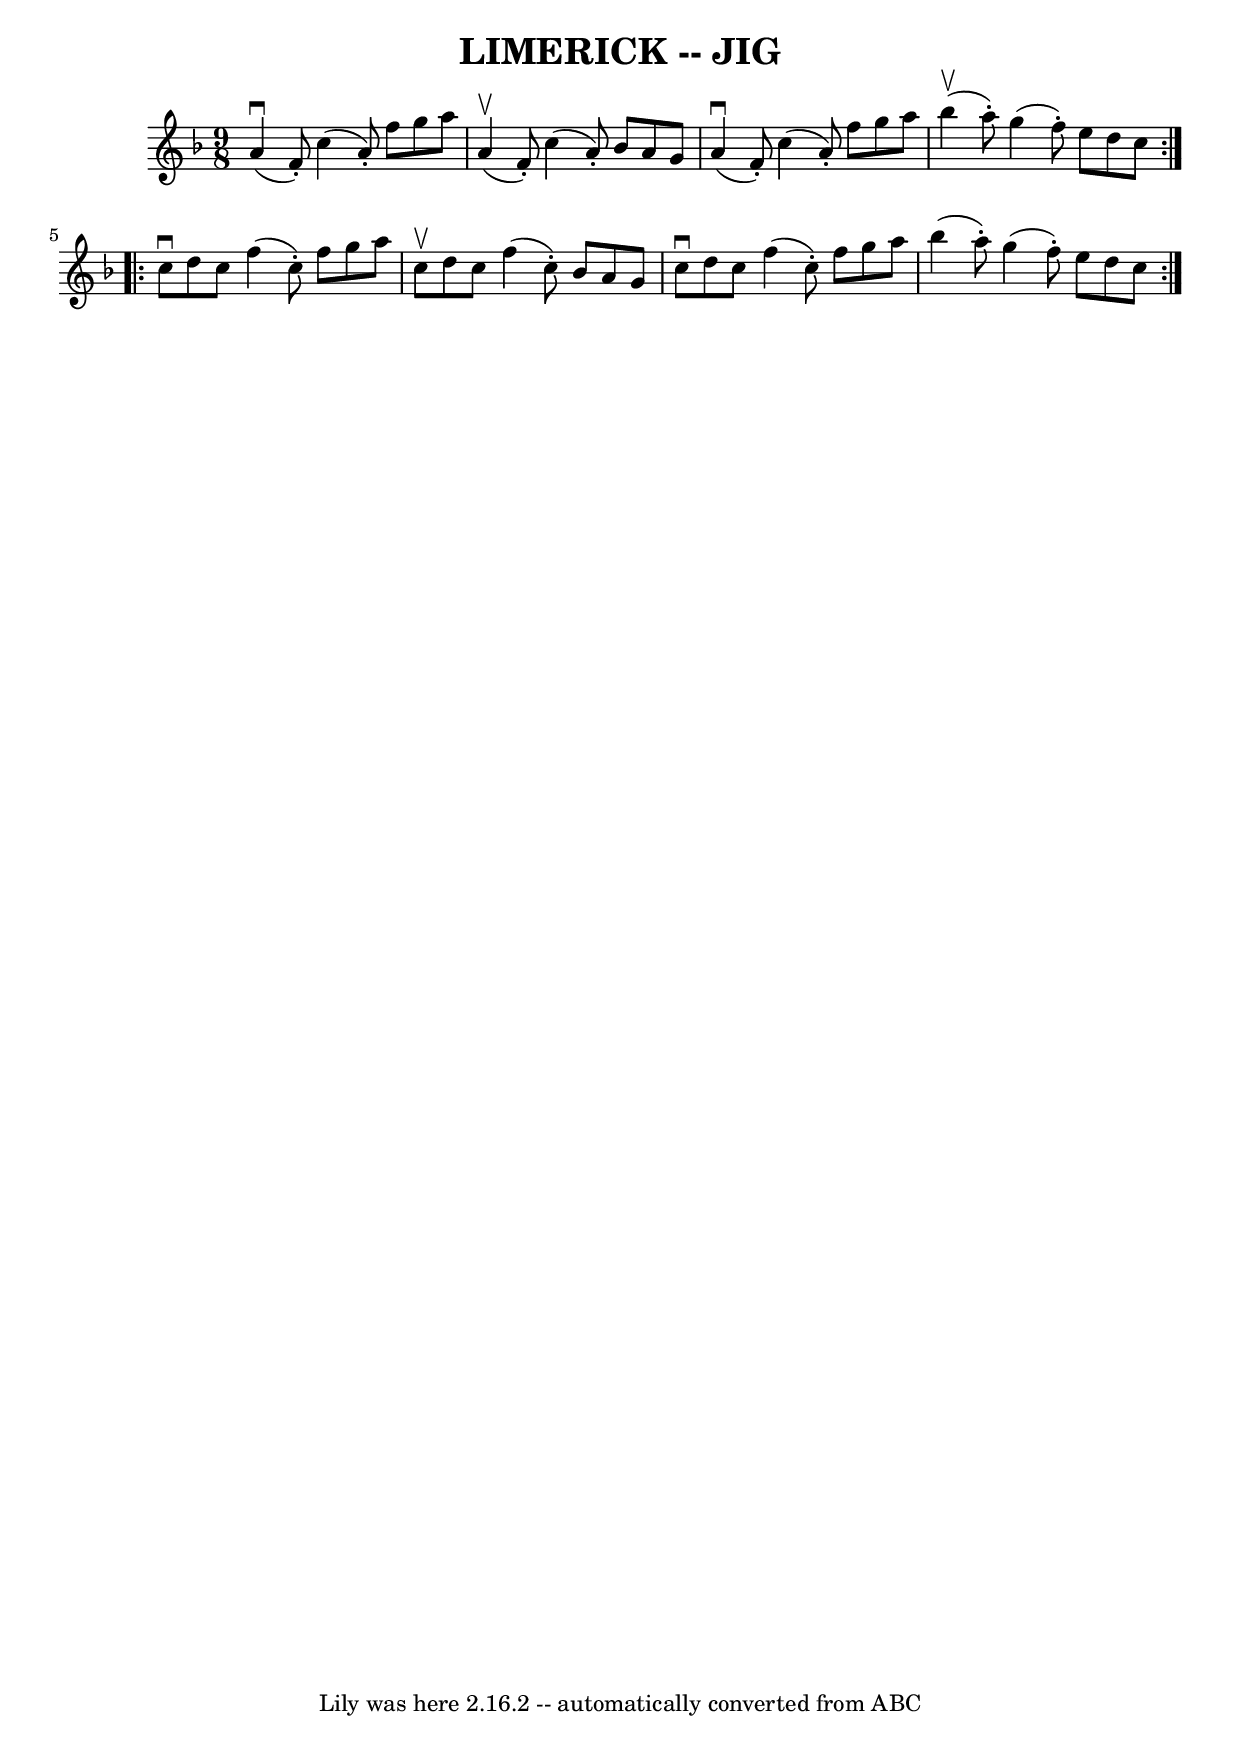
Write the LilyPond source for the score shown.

\version "2.7.40"
\include "Mammoth.ily"
\header {
	book = "Ryan's Mammoth Collection of Fiddle Tunes"
	crossRefNumber = "1"
	footnotes = ""
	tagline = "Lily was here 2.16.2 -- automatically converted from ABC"
	title = "LIMERICK -- JIG"
}
voicedefault =  {
\set Score.defaultBarType = "empty"

\repeat volta 2 {
\time 9/8 \key f \major a'4 (^\downbow f'8 -.) c''4 (a'8 -.)   
f''8 g''8 a''8    |
 a'4 (^\upbow f'8 -.) c''4 (a'8 -. 
-) bes'8 a'8 g'8        |
 a'4 (^\downbow f'8 -.) c''4 
(a'8 -.) f''8 g''8 a''8    |
 bes''4 (^\upbow a''8 -. 
-) g''4 (f''8 -.) e''8 d''8 c''8    }     \repeat volta 2 {   
c''8^\downbow d''8 c''8 f''4 (c''8 -.) f''8 g''8 a''8    
|
 c''8^\upbow d''8 c''8 f''4 (c''8 -.) bes'8 a'8    
g'8        |
 c''8^\downbow d''8 c''8 f''4 (c''8 -.)   
f''8 g''8 a''8    |
 bes''4 (a''8 -.) g''4 (f''8 -.)  
 e''8 d''8 c''8    }   
}

\score{
    <<

	\context Staff="default"
	{
	    \voicedefault 
	}

    >>
	\layout {
	}
	\midi {}
}
